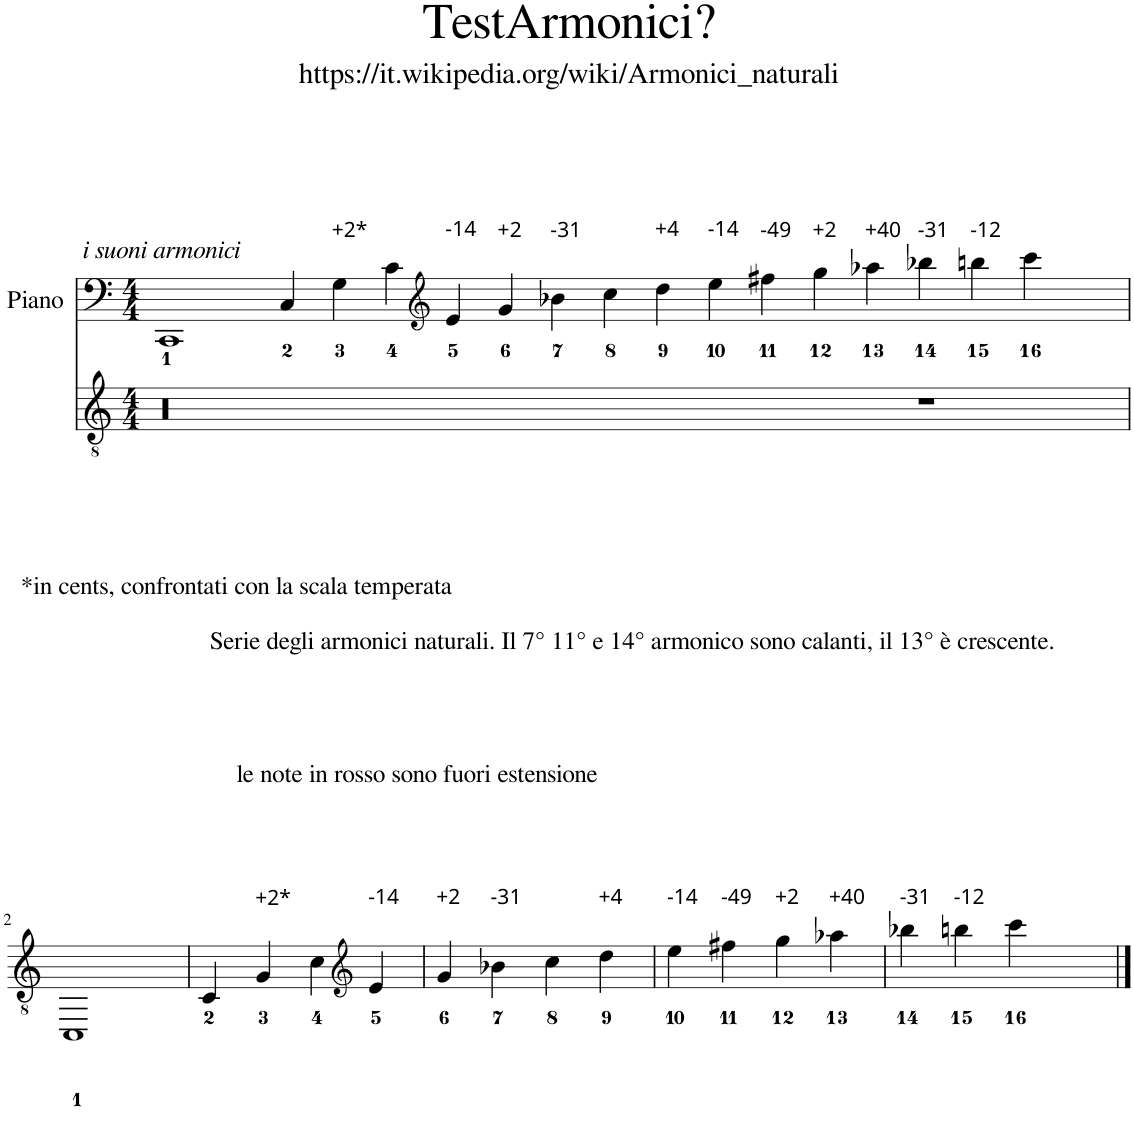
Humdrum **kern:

**kern	**kern
*part2	*part1
*staff2	*staff1
*I"Classical Guitar	*I"Piano
*	*I'Pno
*clefGv2	*clefF4
*k[]	*k[]
*M4/4	*M4/4
=1	=1
!	!LO:TX:a:i:t=i suoni armonici
1r	1CC
0.ryy	4C/
!	!LO:TX:a:t=+2*
.	4G\
.	4c\
*	*clefG2
!	!LO:TX:a:t=-14
.	4e/
!	!LO:TX:a:t=+2
.	4g/
!	!LO:TX:a:t=-31
.	4b-X\
.	4cc\
!	!LO:TX:a:t=+4
.	4dd\
!	!LO:TX:a:t=-14
.	4ee\
!	!LO:TX:a:t=-49
.	4ff#X\
!	!LO:TX:a:t=+2
.	4gg\
!	!LO:TX:a:t=+40
.	4aa-X\
!	!LO:TX:a:t=-31
1r	4bb-X\
!	!LO:TX:a:t=-12
.	4bbn\
.	4ccc\
.	4ryy
!!LO:LB:g=z
=2	=2
1CC	1r
1r	1ryy
=3	=3
*^	*
4C/	2.ryy	1r
!LO:TX:a:t=+2*	!	!
1r	.	.
*clefG2	*	*
!	!LO:TX:a:t=-14	!
.	1ryy	.
.	.	1ryy
4G/	.	.
4c\	.	.
4e/	4ryy	.
=4	=4	=4
!LO:TX:a:t=+2	!	!
4g/	2.ryy	1r
!LO:TX:a:t=-31	!	!
1r	.	.
!	!LO:TX:a:t=+4	!
.	1ryy	.
.	.	1ryy
4b-X\	.	.
4cc\	.	.
4dd\	4ryy	.
=5	=5	=5
!LO:TX:a:t=-14	!	!
*v	*v	*
4ee\	1r
!LO:TX:a:t=-49	!
4ff#X\	.
!LO:TX:a:t=+2	!
4gg\	.
!LO:TX:a:t=+40	!
4aa-X\	.
=6	=6
!LO:TX:a:t=-31	!
4bb-X\	1r
!LO:TX:a:t=-12	!
4bbn\	.
4ccc\	.
4ryy	.
==	==
*-	*-
